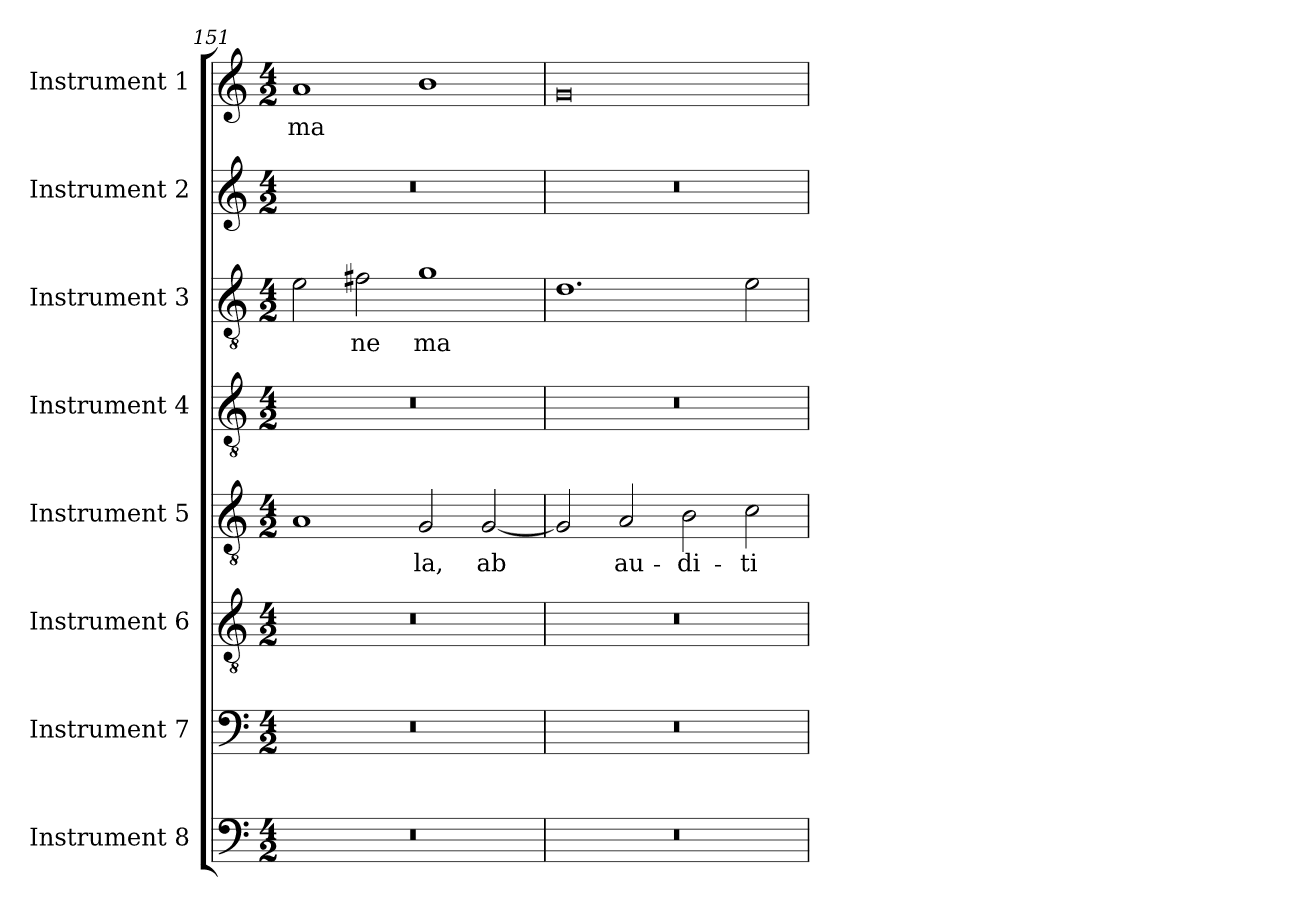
**kern	**kern	**kern	**kern	**text	**kern	**kern	**text	**kern	**kern	**text
*part8	*part7	*part6	*part5	*part5	*part4	*part3	*part3	*part2	*part1	*part1
*staff8	*staff7	*staff6	*staff5	*staff5	*staff4	*staff3	*staff3	*staff2	*staff1	*staff1
*I"Instrument 8	*I"Instrument 7	*I"Instrument 6	*I"Instrument 5	*	*I"Instrument 4	*I"Instrument 3	*	*I"Instrument 2	*I"Instrument 1	*
*clefF4	*clefF4	*clefGv2	*clefGv2	*	*clefGv2	*clefGv2	*	*clefG2	*clefG2	*
*k[]	*k[]	*k[]	*k[]	*	*k[]	*k[]	*	*k[]	*k[]	*
*C:	*C:	*C:	*C:	*	*C:	*C:	*	*C:	*C:	*
*M4/2	*M4/2	*M4/2	*M4/2	*	*M4/2	*M4/2	*	*M4/2	*M4/2	*
=151	=151	=151	=151	=151	=151	=151	=151	=151	=151	=151
!	!	!	!	!LO:LY:b:cj	!	!	!LO:LY:b:cj	!	!	!LO:LY:b:cj
0r	0r	0r	1A	--	0r	2e\	--	0r	1a	ma-
!	!	!	!	!	!	!	!LO:LY:b:cj	!	!	!
.	.	.	.	.	.	2f#X\	-ne	.	.	.
!	!	!	!	!LO:LY:b:cj	!	!	!LO:LY:b:cj	!	!	!LO:LY:b:cj
.	.	.	2G/	-la,	.	1g	ma-	.	1b	--
!	!	!	!	!LO:LY:b:cj	!	!	!	!	!	!
.	.	.	[<2G/	ab	.	.	.	.	.	.
=152	=152	=152	=152	=152	=152	=152	=152	=152	=152	=152
!	!	!	!	!LO:LY:b:cj	!	!	!LO:LY:b:cj	!	!	!LO:LY:b:cj
0r	0r	0r	2G/]	.	0r	1.d	--	0r	0g	--
!	!	!	!	!LO:LY:b:cj	!	!	!	!	!	!
.	.	.	2A/	au-	.	.	.	.	.	.
!	!	!	!	!LO:LY:b:cj	!	!	!	!	!	!
.	.	.	2B\	-di-	.	.	.	.	.	.
!	!	!	!	!LO:LY:b:cj	!	!	!LO:LY:b:cj	!	!	!
.	.	.	2c\	-ti-	.	2e\	--	.	.	.
=	=	=	=	=	=	=	=	=	=	=
*-	*-	*-	*-	*-	*-	*-	*-	*-	*-	*-
